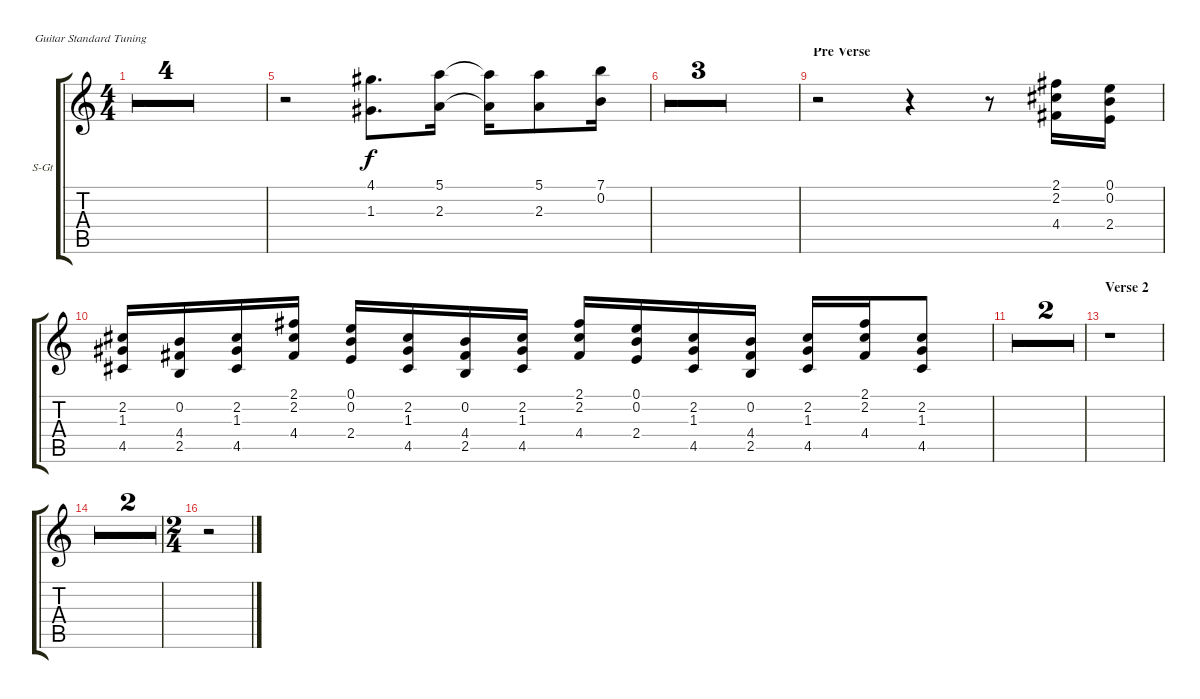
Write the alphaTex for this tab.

\bracketExtendMode groupsimilarinstruments
\firstSystemTrackNameOrientation horizontal
\otherSystemsTrackNameOrientation horizontal
\track ("Synth 1" "S-Gt") {multiBarRest instrument xylophone}
\staff {score tabs}
\tuning (E4 B3 G3 D3 A2 E2)
\displaytranspose 12
\ts (4 4)
\tempo 90
\clef g2
\ks c
r.1{dy f} |
r.1 |
r.1 |
r.1 |
r.2 (4.1 1.3).8{d} (5.1 2.3).16 (5.1{t} 2.3{t}).16 (5.1 2.3).8 (7.1 0.2).16 |
r.1 |
r.1 |
\barLineRight lightlight
r.1 |
\section ("" "Pre Verse")
r.2 r.4 r.8 (2.1 2.2 4.4).16 (0.1 0.2 2.4).16 |
(2.2 1.3 4.5).16 (0.2 4.4 2.5).16 (2.2 1.3 4.5).16 (2.1 2.2 4.4).16 (0.1 0.2 2.4).16 (2.2 1.3 4.5).16 (0.2 4.4 2.5).16 (2.2 1.3 4.5).16 (2.1 2.2 4.4).16 (0.1 0.2 2.4).16 (2.2 1.3 4.5).16 (0.2 4.4 2.5).16 (2.2 1.3 4.5).16 (2.1 2.2 4.4).16 (2.2 1.3 4.5).8 |
\simile firstofdouble
|
\simile secondofdouble
\barLineRight lightlight
|
\section ("" "Verse 2")
\simile none
r.1 |
r.1 |
r.1 |
\ts (2 4)
\beaming (8 2 2)
r.2
